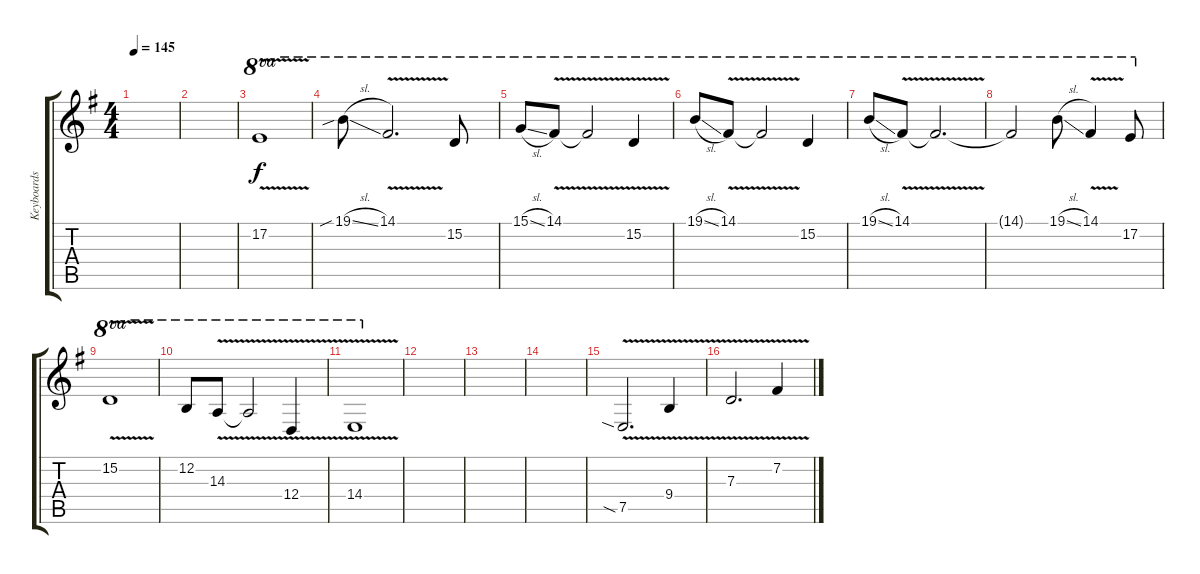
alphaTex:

\track ("Keyboards 1" "Keyboards ") {instrument pad2warm}
\staff {score tabs}
\tuning (E4 B3 G3 D3 A2 E2) {hide}
\ts (4 4)
\tempo 145
\clef g2
\ks g
|
|
17.2{v}.1{ot 8va} |
19.1{sib sl}.8{ot 8va} 14.1{v}.2{d ot 8va} 15.2.8{ot 8va} |
15.1{sl}.8{ot 8va} 14.1{v}.8{ot 8va} 14.1{t}.2{ot 8va} 15.2{v}.4{ot 8va} |
19.1{sl}.8{ot 8va} 14.1{v}.8{ot 8va} 14.1{t}.2{ot 8va} 15.2.4{ot 8va} |
19.1{sl}.8{ot 8va} 14.1{v}.8{ot 8va} 14.1{t}.2{d ot 8va} |
14.1{t}.2{ot 8va} 19.1{sl}.8{ot 8va} 14.1{v}.4{ot 8va} 17.2.8{ot 8va} |
15.2{v}.1{ot 8va} |
12.2.8{ot 8va} 14.3{v}.8{ot 8va} 14.3{t}.2{ot 8va} 12.4{v}.4{ot 8va} |
14.4{v}.1{ot 8va} |
|
|
|
7.5{v sia}.2{d} 9.4{v}.4 |
7.3{v}.2{d} 7.2{v}.4
